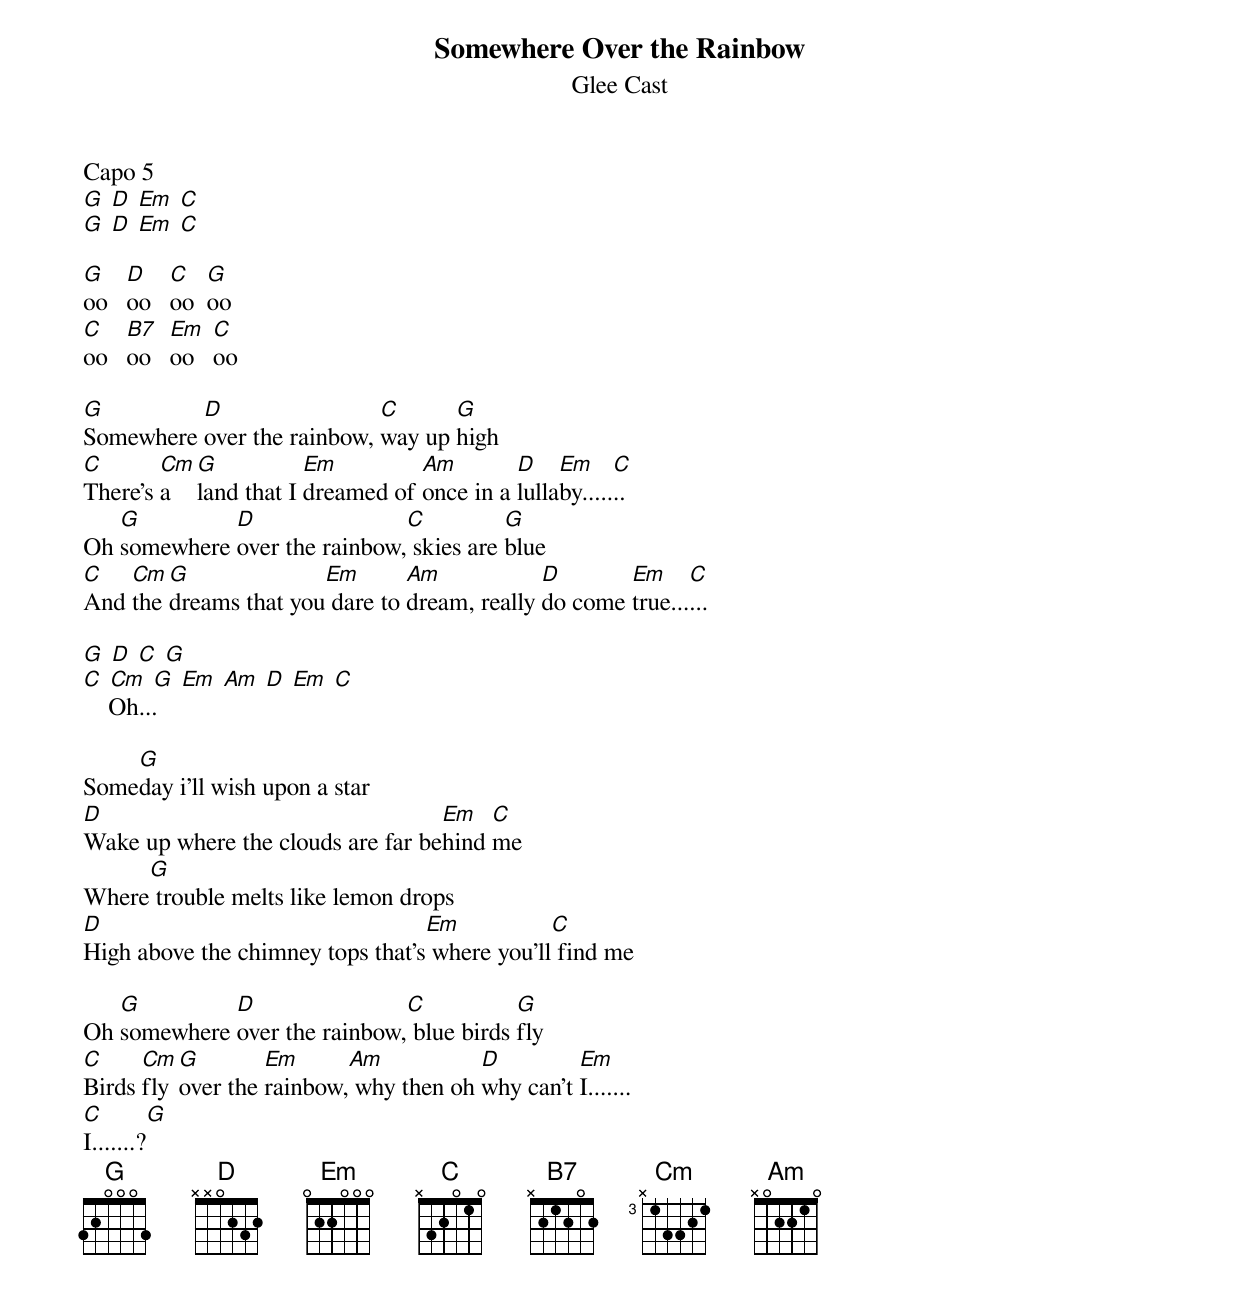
{title: Somewhere Over the Rainbow }
{subtitle: Glee Cast}

Capo 5
[G] [D] [Em] [C]
[G] [D] [Em] [C]

[G]oo   [D]oo   [C]oo  [G]oo
[C]oo   [B7]oo   [Em]oo   [C]oo

[G]Somewhere [D]over the rainbow, [C]way up [G]high
[C]There’s [Cm]a [G]land that I [Em]dreamed of [Am]once in a [D]lulla[Em]by.....[C]..
Oh [G]somewhere [D]over the rainbow,[C] skies are [G]blue
[C]And [Cm]the [G]dreams that you[Em] dare to [Am]dream, really [D]do come [Em]true...[C]...

[G] [D] [C] [G]
[C] [Cm] [G] [Em] [Am] [D] [Em] [C]
    Oh...

Some[G]day i'll wish upon a star
[D]Wake up where the clouds are far be[Em]hind [C]me
Where[G] trouble melts like lemon drops
[D]High above the chimney tops that's[Em] where you'll[C] find me

Oh [G]somewhere [D]over the rainbow,[C] blue birds [G]fly
[C]Birds [Cm]fly [G]over the [Em]rainbow,[Am] why then oh [D]why can't [Em]I.......
[C]I.......?[G]
